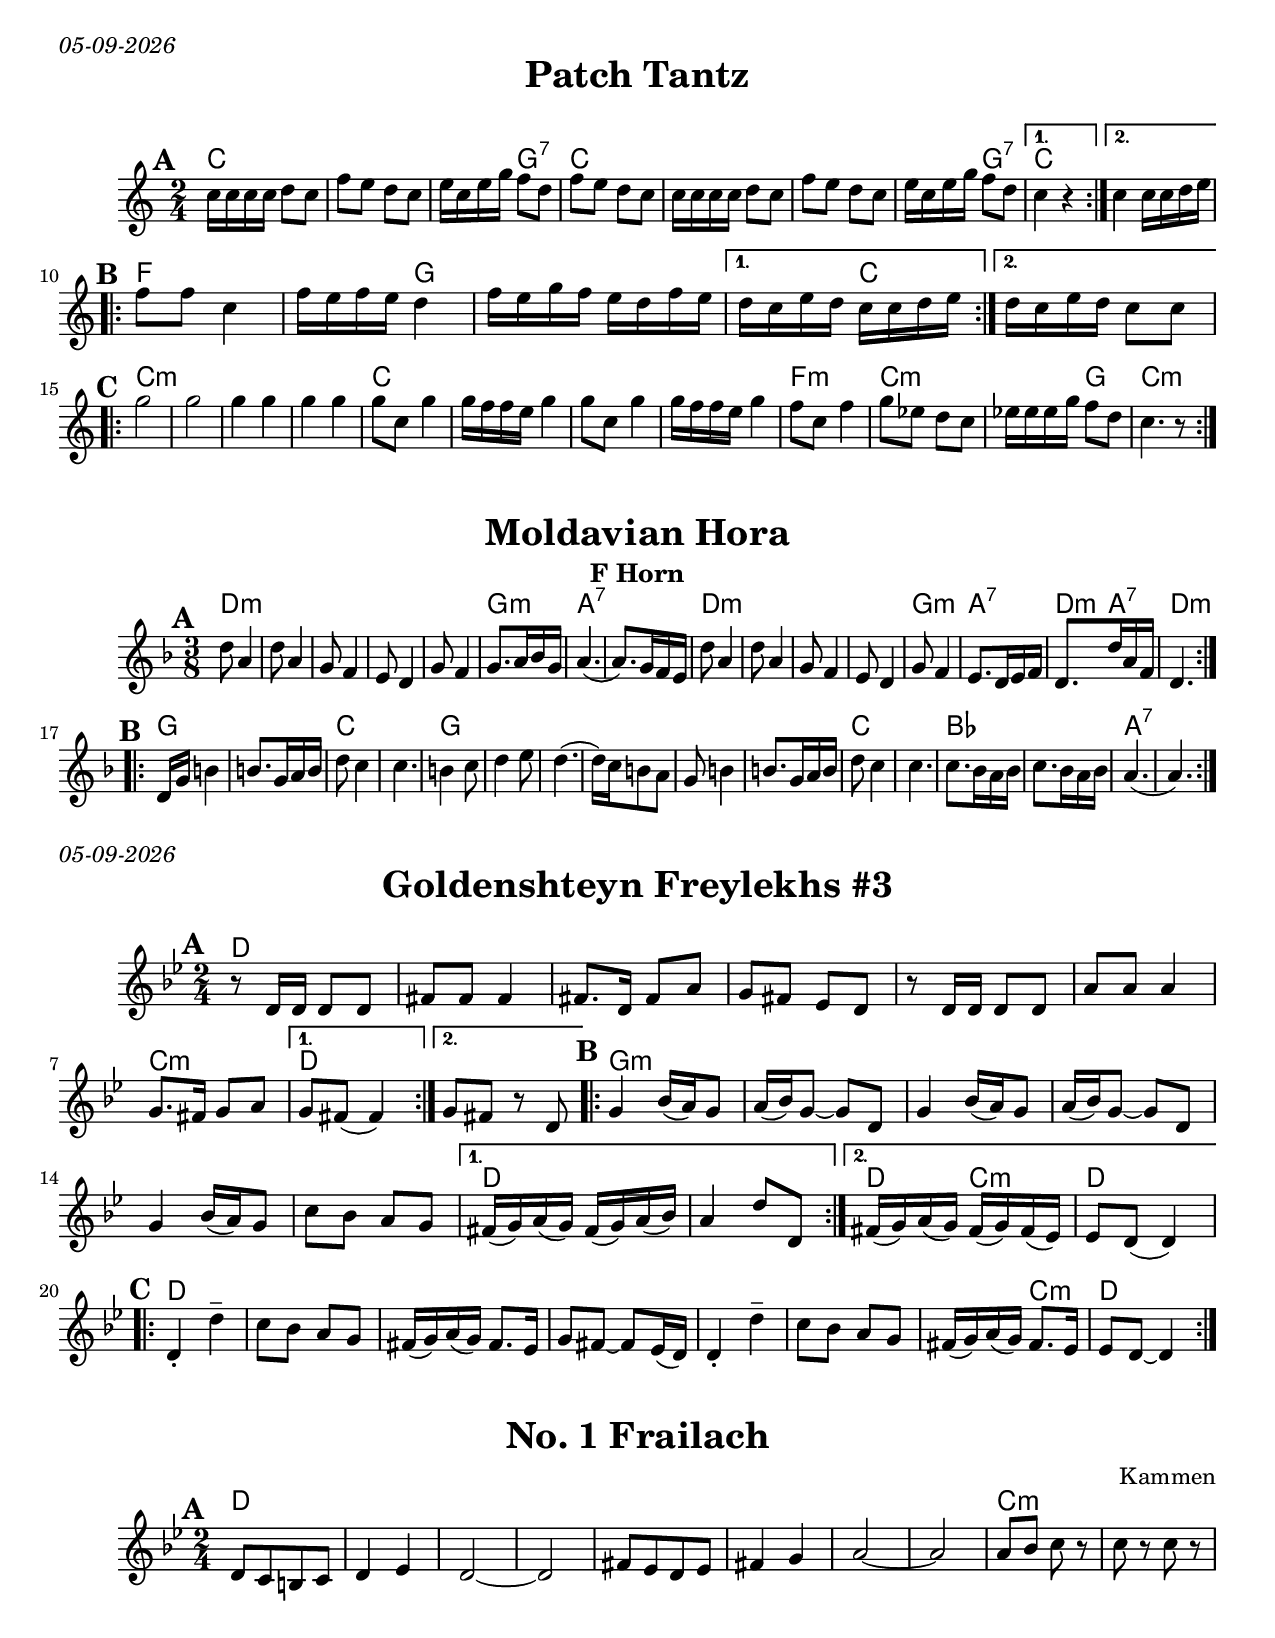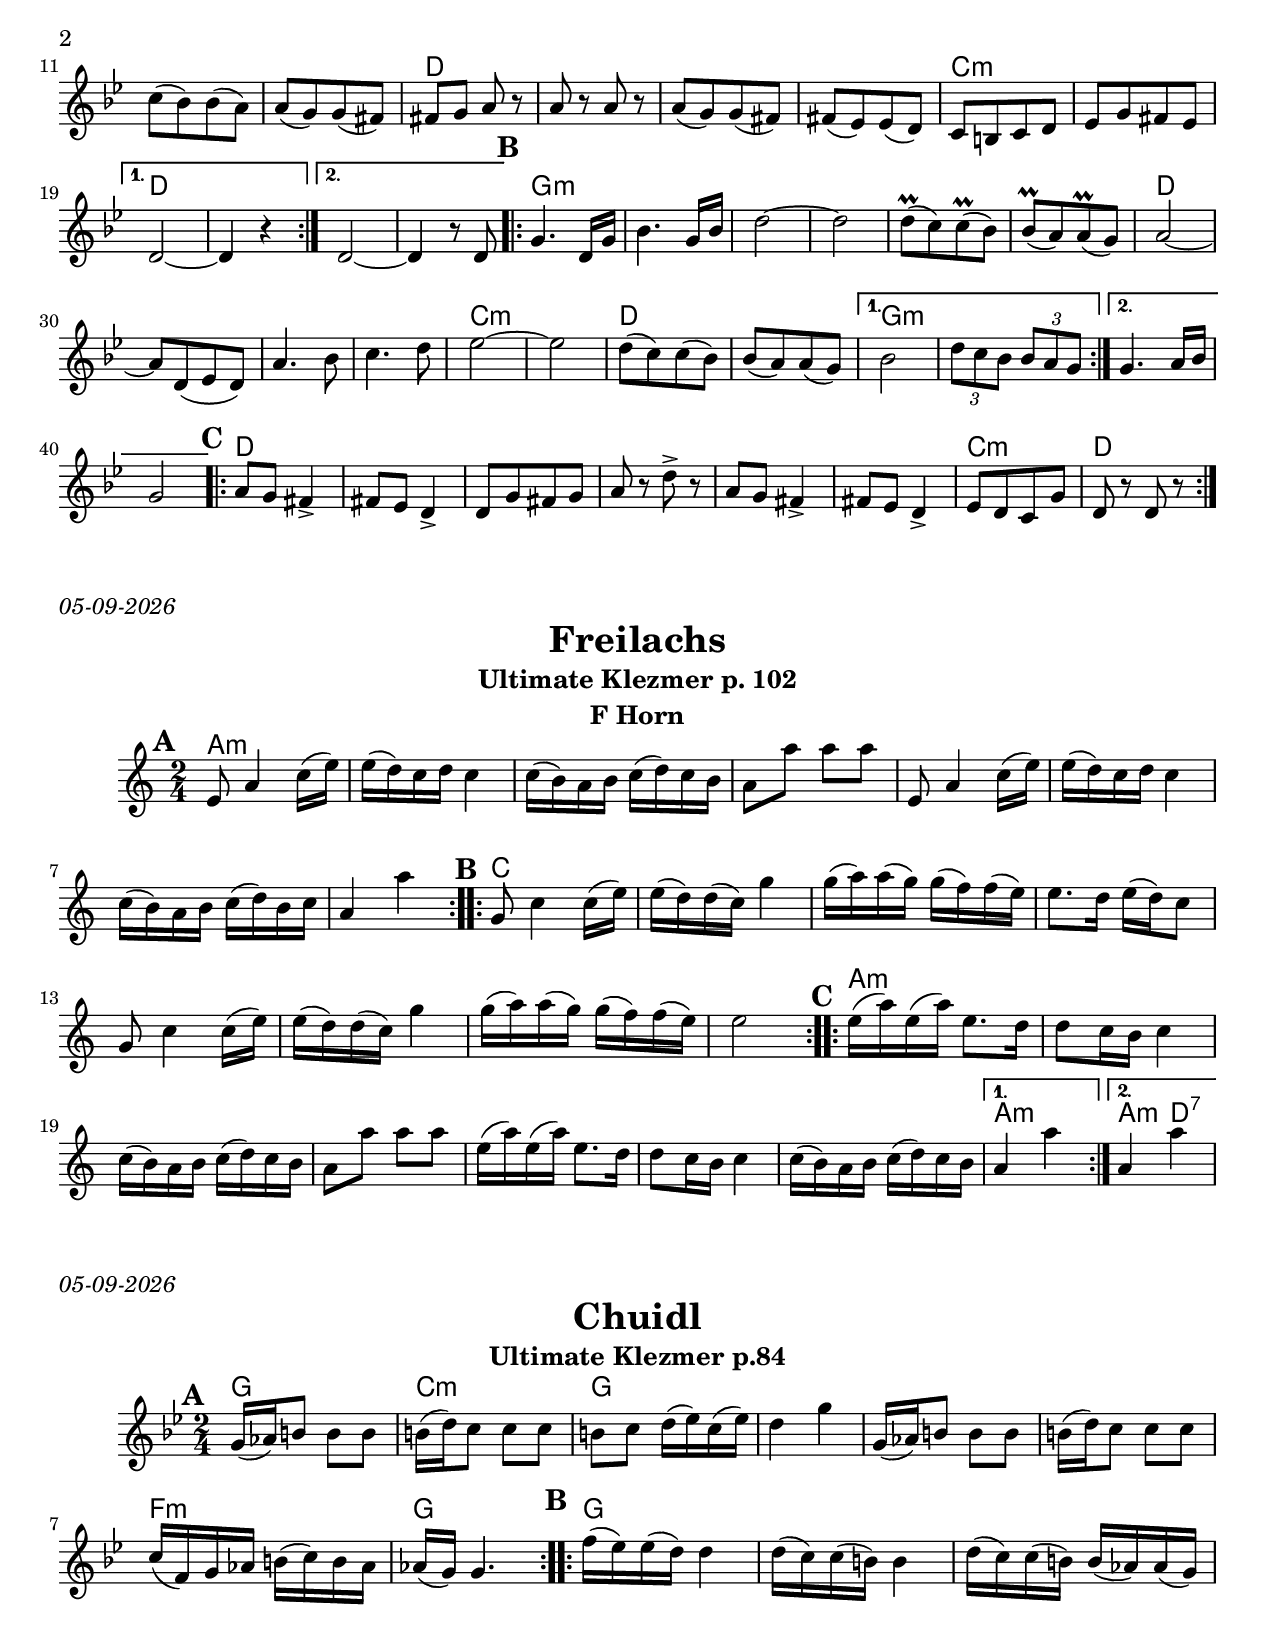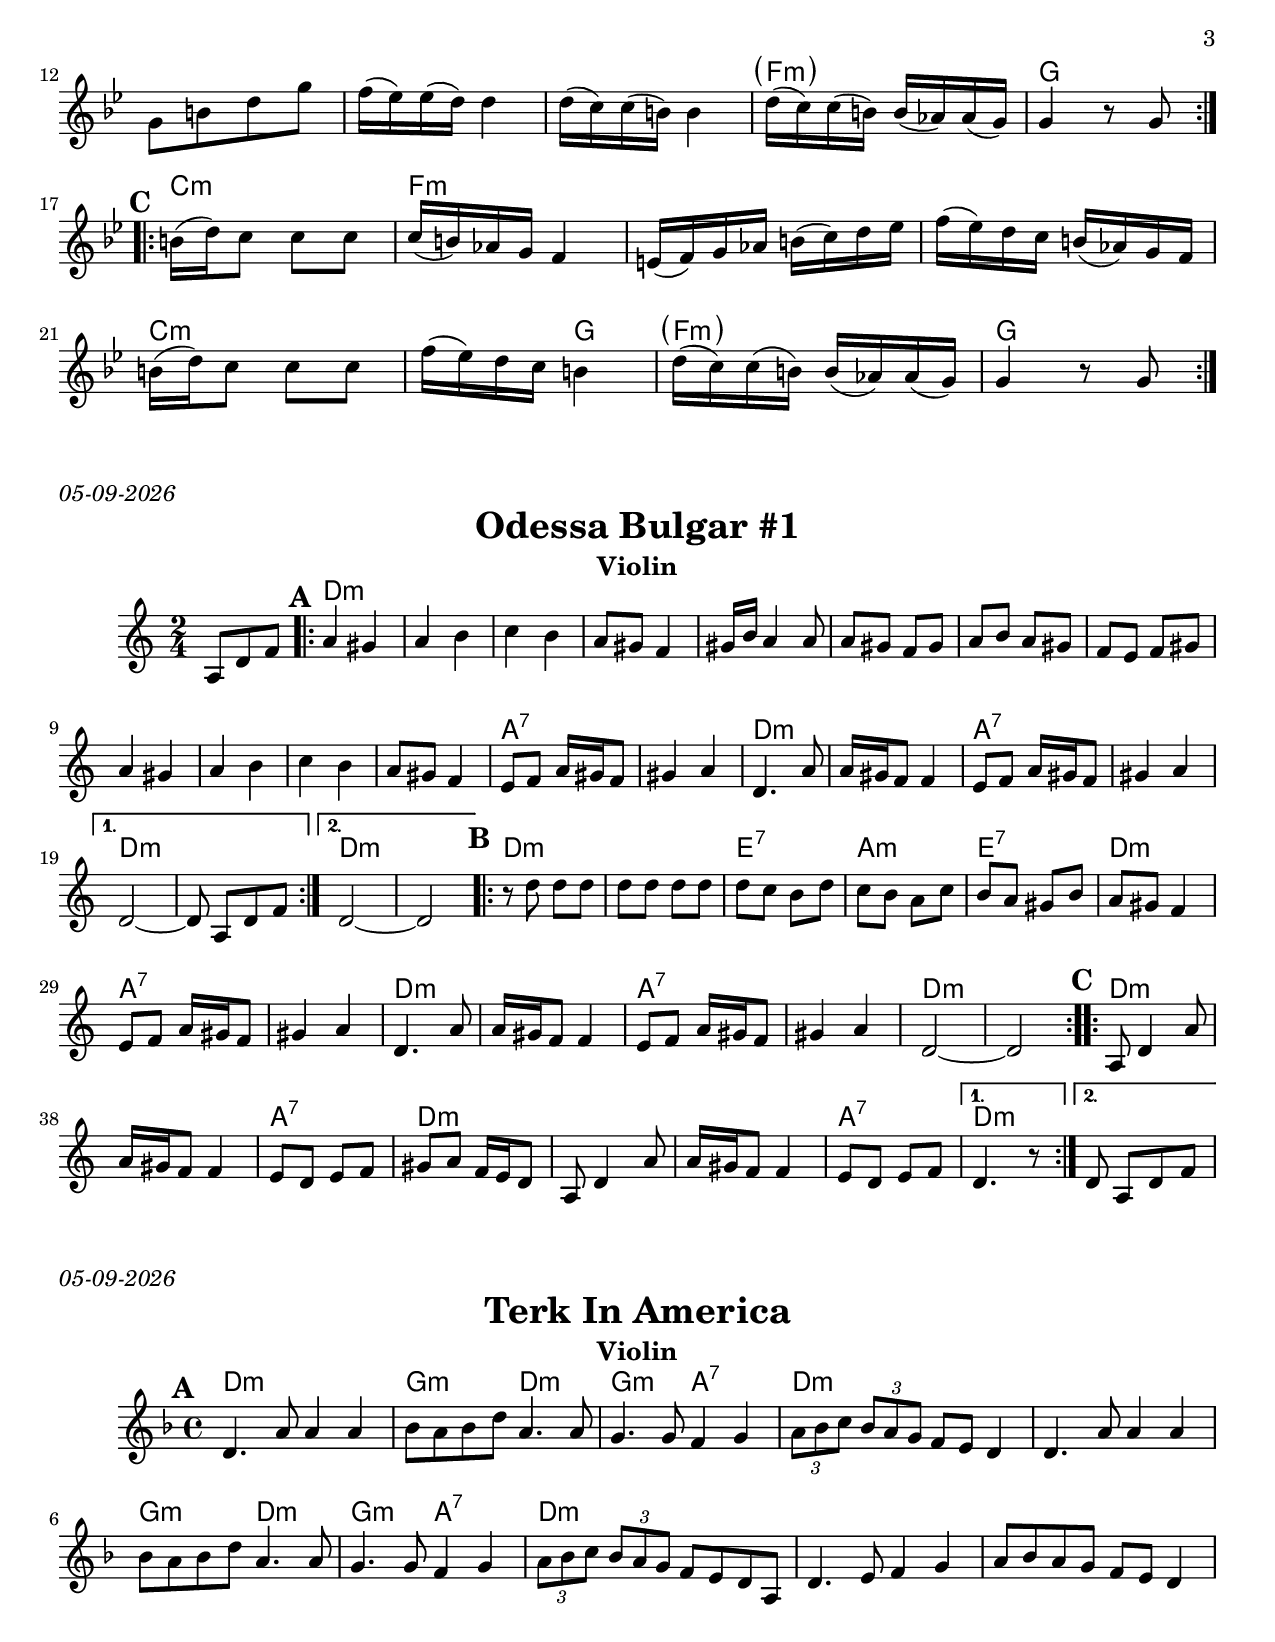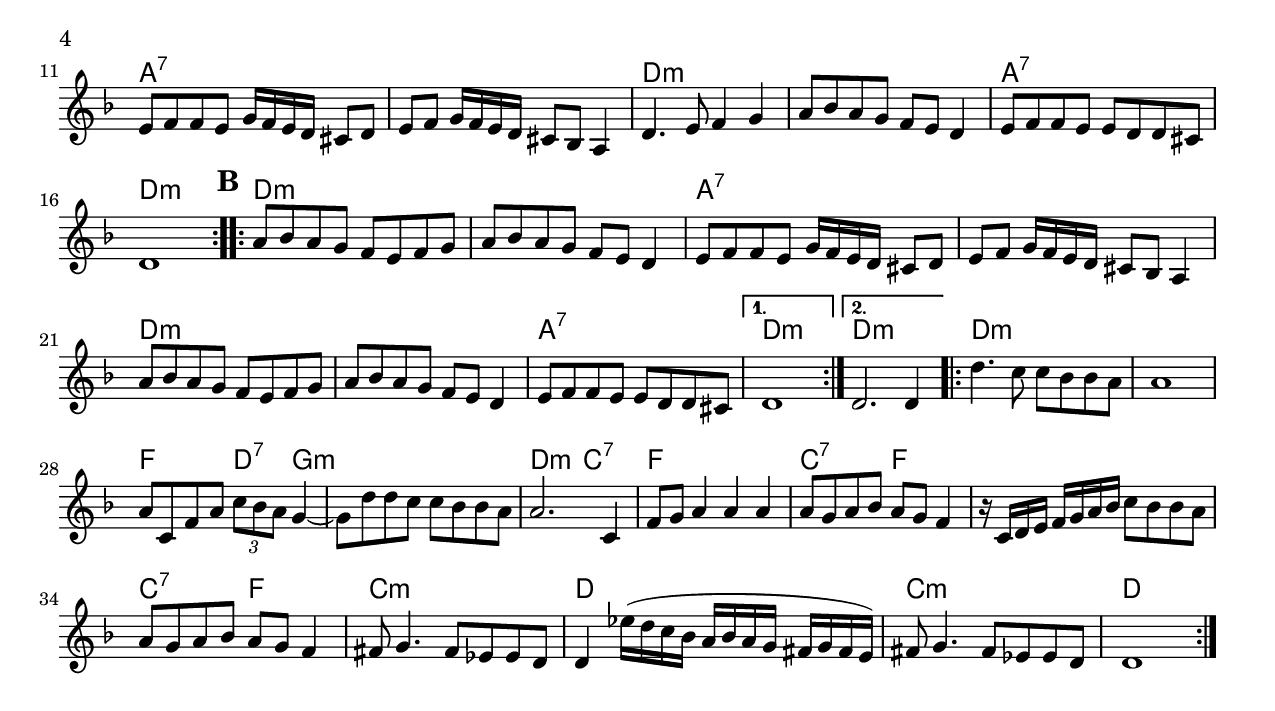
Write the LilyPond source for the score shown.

\version "2.20.0"
\include "english.ly"
\paper{
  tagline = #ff
  print-all-headers = ##t
  #(set-paper-size "letter")
}

\version "2.18.0"
\include "english.ly"
\paper{
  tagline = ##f
  print-all-headers = ##t
}
date = #(strftime "%d-%m-%Y" (localtime (current-time)))
  \markup{ \italic{ \date  }  }

%\markup{ Got something to say? }

global = {
  \clef treble
  \key c \major
  \time 2/4
  \set Score.markFormatter = #format-mark-box-alphabet
}

%#################################### Melody ########################
melody = \relative c'' {
  \global
  %\partial 16*3 a16 d f   %lead in notes

  \repeat volta 2{
    \mark \default
    c16 c c c d8 c|
    f8 e d c
    e16 c e g f8 d
    f8 e d c

    c16 c c c d8 c|
    f8 e d c
    e16 c e g f8 d

  }
  \alternative { {c4 r }{c4 c16 c d e } }
  \break

  \repeat volta 2{
    \mark \default
    f8 f c4
    f16 e f e d4
    f16 e g f e d f e
  }
  \alternative { {  d16 c e d c16 c d e}{  d16 c e d c8 c} }
  \break
  \repeat volta 2{
    \mark \default
    g'2
    g2
    g4 g
    g4 g
    g8 c, g'4
    g16 f f e g4
    g8 c, g'4
    g16 f f e g4
    f8 c f4
    g8 ef d c
    ef16 ef ef g f8 d% d d d g
    c4. r8

  }
  % \alternative { { }{ } }
}
%################################# Lyrics #####################
%\addlyrics{  }
%################################# Chords #######################
harmonies = \chordmode {
  c4*5
  g4:7
  c4*7
  g4:7
  c2*2
  %b
  f4*3
  g4*4
  c4*3
  %c
  c2*4:m
  c2*4
  f2:m
  c4*3:m
  g4
  c2:m
}

\score {
  <<
    \new ChordNames {
      \set chordChanges = ##t
      \harmonies
    }
    \new Staff  \melody
  >>
  \header{
    title= "Patch Tantz"
    subtitle=""
    composer= ""
    instrument =""
    arranger= ""
  }
  \layout{indent = 1.0\cm}
  \midi {
    \tempo 4 = 120

    % \midi { }
  }
}
%{
% more verses:
\markup{}
\markup {
  \fill-line {
    \hspace #0.1 % distance from left margin
    \column {
      \line { "1."
	\column {
	  ""
	}
      }
      \hspace #0.2 % vertical distance between verses
      \line { "2."
	\column {
	 ""
	}
      }
    }
    \hspace #0.1  % horiz. distance between columns
    \column {
      \line { "3."
	\column {
	  ""
	}
      }
      \hspace #0.2 % distance between verses
      \line { "4."
	\column {
	 ""
	}
      }
    }
    \hspace #0.1 % distance to right margin
  }
}

%}


\version "2.20.0"
\include "english.ly"
\pointAndClickOff
% automatically converted from Moldavian Hora.xml

\paper{
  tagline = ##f
  print-all-headers = ##t
  #(set-paper-size "letter")
}
date = #(strftime "%d-%m-%Y" (localtime (current-time)))

%\markup{ \italic{ " Updated " \date  }  }


melody=   \relative c'' {
  \set Score.markFormatter = #format-mark-box-alphabet
  \clef "treble" \key d \minor \time 3/8
  \repeat volta 2 {
    \mark \default
    d8 a4 | % 2
    d8 a4 | % 3
    g8 f4 | % 4
    e8 d4 | % 5
    g8 f4 | % 6

    g8. [ a16 bf16 g16 ] | % 7

    a4. ( | % 8
    a8. ) [ g16 f16 e16 ] | % 9
    d'8 a4 |
    d8 a4 | % 11
    g8 f4 | % 12
    e8 d4 | % 13

    g8 f4 | % 14

    e8. [ d16 e16 f16 ] | % 15

    d8. [ d'16 a16 f16 ] | % 16
    d4. \break
  }
  \repeat volta 2 {
    | % 17
    \mark \default
    d16 [ g16 ] b4 | % 18
    b8. [ g16 a16 b16 ] | % 19
    d8 c4 |
    c4. | % 21
    b4 c8 | % 22
    d4 e8 | % 23
    d4. ( | % 24
    d16 ) [ c16 b8 a8 ] | % 25
    g8 b4 | % 26
    b8. [ g16 a16 b16 ] | % 27
    d8 c4 | % 28
    c4. | % 29

    c8. [ bf16 a16 bf16 ] |
    c8. [ bf16 a16 bf16 ] | % 31

    a4. ( | % 32
    a4. )
  }
}

harmonies =  \chordmode {
  d8:m
  s4*7
  g8.:m
  s8.
  a4.*2:7
  %r4.
  d4.*4:m
  %r4.*3
  g4.:m
  a4.:7
  d8.:m
  a8.:7
  d4.:m
  %part B
  g4.*2 % r4.
  c4.*2 %r4.
  g4.*6 % r4.*5
  c4.*2 % r4.
  bf4.*2 % r4.
  a4.*2:7 %r4.

}

\score {
  <<
    \new ChordNames {
      \set chordChanges = ##f
      \harmonies
    }
    \new Staff
    \melody
  >>
  \header{
    title= "Moldavian Hora"
    subtitle=""
    composer= ""
    instrument = "F Horn"
    arranger= ""
  }
  \layout{indent = 1.0\cm}
  \midi{
    \tempo 4 = 120
  }
}



%{
convert-ly (GNU LilyPond) 2.20.0  convert-ly: Processing `'...
Applying conversion: 2.19.2, 2.19.7, 2.19.11, 2.19.16, 2.19.22,
2.19.24, 2.19.28, 2.19.29, 2.19.32, 2.19.40, 2.19.46, 2.19.49,
2.19.80, 2.20.0
%}

\version "2.20.0"
\include "english.ly"

\paper{
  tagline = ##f
  print-all-headers = ##t
  #(set-paper-size "letter")
}
date = #(strftime "%d-%m-%Y" (localtime (current-time)))

\markup{ \italic{ \date  }  }

%\markup{ Got something to say? }

%#################################### Melody ########################
melody = \relative c' {
  \clef treble
  \key g \minor
  \time 2/4
  \set Score.markFormatter = #format-mark-box-alphabet

  %\partial 16*3 a16 d f   %lead in notes

  \repeat volta 2{
  \mark \default
    r8 d16 d d8 d
    fs8 fs fs4
    fs8. d16 fs8 a|
    g8 fs ef d

    r8 d16 d d8 d|
    a'8 a a4
    g8. fs16 g8 a|

  }
  \alternative { { g8 fs(fs4)}{g8 fs r d |} }

  \repeat volta 2{
  \mark \default
    g4   bf16(a) g8|
    a16(bf)g8~g d
    g4 bf16(a)g8|
    a16(bf)g8~g d

    g4 bf16(a)g8|
    c8 bf a g
  }
  \alternative {
    {
      fs16 (g)a(g) fs(g)a(bf)
      a4 d8 d,
    }
    {
      fs16(g)a(g)fs(g) fs(ef)
      ef8 d(d4)
    }
  }
  \repeat volta 2{
  \break
  \mark \default
    d4-.  d'--
    c8 bf a g
    fs16(g)a(g) fs8. ef16|
    g8 fs~fs ef16(d)|

    d4-. d'--
    c8 bf a g
    fs16(g)a(g) fs8. ef16|
    ef8 d~d4|

  }
}
%################################# Lyrics #####################
%\addlyrics{  }
%################################# Chords #######################
harmonies = \chordmode {
  d2*6
  c2:m
  d2*2
  %b
  g2*6:m
  d4*4
  d4 c4:m
  d2
  %c
  d4*13
  c4:m
  d2
}

\score {
  <<
    \new ChordNames {
      \set chordChanges = ##f
      \harmonies
    }
    \new Staff
    \melody
  >>
  \header{
    title= "Goldenshteyn Freylekhs #3"
    subtitle=""
    composer= ""
    instrument =""
    arranger= ""
  }
  \layout{indent = 1.0\cm}
  \midi{
    \tempo 4 = 120
  }
}


%{
convert-ly (GNU LilyPond) 2.20.0  convert-ly: Processing `'...
Applying conversion: 2.19.2, 2.19.7, 2.19.11, 2.19.16, 2.19.22,
2.19.24, 2.19.28, 2.19.29, 2.19.32, 2.19.40, 2.19.46, 2.19.49,
2.19.80, 2.20.0
%}

\version "2.18.0"
\include "english.ly"
\paper{
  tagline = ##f
  print-all-headers = ##t
  #(set-paper-size "letter")
}
date = #(strftime "%d-%m-%Y" (localtime (current-time)))

%\markup{ \italic{ " Updated " \date  }  }

%\markup{ Got something to say? }

%#################################### Melody ########################
melody = \relative c'{
  \clef treble
  \key g \minor
  \time 2/4
  \set Score.markFormatter = #format-mark-box-alphabet

  %\partial 16*3 a16 d f   %lead in notes

  \repeat volta 2{
  \mark \default
    d8 [c b c]
    d4 ef
    d2~
    d2

    fs8 [ef d ef]
    fs4  g
    a2~
    a2

    a8 bf c r
    c8 r c r
    c8 [(bf) bf (a)] |
    a8[(g)g(fs)]

    fs8 g a r|
    a8 r a r
    a8[(g)g(fs)]
    fs[(ef) ef (d)]

    c8 [b c d]
    ef8 [g fs ef]
  }
  \alternative { {d2~d4 r }{d2~d4 r8 d } }

  \repeat volta 2{
  \mark \default
    g4.  d16 g
    bf4. g16 bf
    d2~
    d2

    d8 \prall [(c) c \prall (bf])
    bf8 \prall [(a)a\prall (g)]
    a2~
    a8 [d, (ef d)] %add a grace

    a'4. bf8
    c4. d8
    ef2~
    ef2

    d8[(c)c(bf)]
    bf[(a)a(g)]


  }
  \alternative {
    {
      bf2
      \tuplet 3/2{d8 c bf}
      \tuplet 3/2 {bf a g}

    }
    {
      g4. a16 bf
      g2
    }
  }

  \repeat volta 2{
  \mark \default
    a8  g fs4 ->
    fs8 ef d4 ->
    d8 [g fs g]
    a8 r d->r

    a8 g fs4 ->
    fs8 ef d4 ->
    ef8 [d c g'-]
    d8 r d r|

  }

}
%################################# Lyrics #####################
%\addlyrics{  }
%################################# Chords #######################
harmonies = \chordmode {
  d2*8
  %r2*15
  %maybe
  %r2*7
  c2*4:m
  %r2*3
  d2*4
  %r2*3
  %end maybe
  c2*2:m
  %r2
  d2*4
  %r2*3
  %b
  g2*6:m
  %r2*5
  d2*4
  %r2*3
  c2*2:m
  %r2
  d2*2
  %r2
  g2*4:m
  %r2*3
  %c
  d2*6
  %r2*5
  c2:m
  d2
}

\score {
  <<
    \new ChordNames {
      \set chordChanges = ##t
      \harmonies
    }
    \new Staff
    \melody
  >>
  \header{
    title= "No. 1 Frailach"
    subtitle=""
    composer= ""
    instrument =""
    arranger= "Kammen"
  }
  \layout{indent = 1.0\cm}
  \midi {
    \tempo 4 = 120

    % \midi { }
  }
}
%{
% more verses:
\markup{}
\markup {
  \fill-line {
    \hspace #0.1 % distance from left margin
    \column {
      \line { "1."
	\column {
	  ""
	}
      }
      \hspace #0.2 % vertical distance between verses
      \line { "2."
	\column {
	 ""
	}
      }
    }
    \hspace #0.1  % horiz. distance between columns
    \column {
      \line { "3."
	\column {
	  ""
	}
      }
      \hspace #0.2 % distance between verses
      \line { "4."
	\column {
	 ""
	}
      }
    }
    \hspace #0.1 % distance to right margin
  }
}

%}

\version "2.18.0"
\include "english.ly"
\pointAndClickOff
\paper{
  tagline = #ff
  print-all-headers = ##t
  #(set-paper-size "letter")
}
date = #(strftime "%d-%m-%Y" (localtime (current-time)))

\markup{ \italic{ \date }  }

%\markup{ Got something to say? }

global = {
  \clef treble
  \key a \minor
  \time 2/4
  \set Score.markFormatter = #format-mark-box-alphabet
}

%#################################### Melody ########################
%melody =  \transpose c d \relative c' {  %transpose for clarinet
melody = \relative c' {
  \global
  %\partial 16*3 a16 d f   %lead in notes

  \repeat volta 2{
   \mark \default
   e8 a4  c16(e)
   e16(d) c d c4
   c16(b) a b c(d) c b
   a8 a' a a

   e,8 a4 c16(e)
   e16(d) c d c4
   c16(b) a b c(d) b c
   a4 a'
  }


  \repeat volta 2{
   \mark \default
   g,8 c4 c16(e)
   e16(d) d(c) g'4
   g16(a) a(g) g(f) f(e)
   e8. d16 e(d) c8

   g8 c4 c16(e)
   e16(d) d(c) g'4
   g16(a) a(g) g(f) f(e)
   e2
  }

 \repeat volta 2{
 \mark \default
 e16(a) e (a) e8. d16
 d8 c16 b c4
 c16(b) a b c(d) c b
 a8 a' a a

 e16(a) e (a) e8. d16
 d8 c16 b c4
 c16(b) a b c(d) c b
 %a4 a'
 }
 \alternative{
   {a4 a'}
   {a,4 a'}
}
}
%################################# Lyrics #####################
%\addlyrics{ \set stanza = #"1. " }
%################################# Chords #######################
harmonies = \chordmode {
  a2*8:m
  c2*8
  a2*7:m
  a2:m
  a4:m d4:7

}

\score {
  % transpose score below
  %\transpose c d
  <<
    \new ChordNames {
      \set chordChanges = ##f
      \harmonies
    }
    \new Staff   \melody
  >>
  \header{
    title= "Freilachs"
    subtitle="Ultimate Klezmer p. 102"
    composer= ""
    instrument = "F Horn"
    arranger= ""
  }
  \layout{indent = 1.0\cm}
  \midi {
    \tempo 4 = 120

    % \midi { }
  }
}
%{
% more verses:
\markup{}
\markup {
  \font-size #2
  \fill-line {
    \hspace #0.1 % distance from left margin
    \column {
      \line { "1."
	\column {
	  ""
	}
      }
      \hspace #0.2 % vertical distance between verses
      \line { "2."
	\column {
	 ""
	}
      }
    }
    \hspace #0.1  % horiz. distance between columns
    \column {
      \line { "3."
	\column {
	  ""
	}
      }
      \hspace #0.2 % distance between verses
      \line { "4."
	\column {
	 ""
	}
      }
    }
    \hspace #0.1 % distance to right margin
  }
}

%}

\version "2.18.0"
\include "english.ly"
\paper{
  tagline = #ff
  print-all-headers = ##t
  #(set-paper-size "letter")
}
date = #(strftime "%d-%m-%Y" (localtime (current-time)))

\markup{ \italic{ \date }  }

%\markup{ Got something to say? }

global = {
  \clef treble
  \key g \minor
  \time 2/4
  \set Score.markFormatter = #format-mark-box-alphabet
}

%#################################### Melody ########################
%melody =  \transpose c d \relative c' {  %transpose for clarinet
melody = \relative c'' {
  \global
  %\partial 16*3 a16 d f   %lead in notes

  \repeat volta 2{
   \mark \default
   g16(af) b8 b b
   b16 (d)c8 c c
   b8 c d16(ef) c(ef)
   d4 g

   g,16(af) b8 b b
   b16 (d)c8 c c
   c16(f,) g af b(c) b af
   af16(g) g4.
  }

 % \break
  \repeat volta 2{
   \mark \default
   f'16(ef) ef(d) d4
   d16(c) c(b) b4
   d16(c) c(b) b(af) af(g)
   g8 [b d g]

   f16(ef) ef(d) d4
   d16(c) c(b) b4
   d16(c) c(b) b(af) af(g)
   g4 r8 g
    \break
  }


  \repeat volta 2{
  \mark \default
  b16(d) c8 c c
  c16 (b) af g f4
  e16(f) g af  b(c) d ef %not marked?
  f16(ef) d c b(af) g f

  b16(d) c8 c c
  f16(ef) d c b4
  d16(c) c(b) b(af) af(g)
   g4 r8 g

  }
}
%################################# Lyrics #####################
%\addlyrics{ \set stanza = #"1. " }
%################################# Chords #######################
harmonies = \chordmode {
  g2
  c2:m
  g2*4
  f2:m
  g2
  %b
  g2*6
  \parenthesize f2:m
  g2
  %c
  c2:m
  f2*3:m
  c4*3:m
  g4
  \parenthesize f2:m
  g2


}

\score {
  % transpose score below
  %\transpose c d
  <<
    \new ChordNames {
      \set chordChanges = ##f
      \harmonies
    }
    \new Staff   \melody
  >>
  \header{
    title= "Chuidl"
    subtitle="Ultimate Klezmer p.84"
    composer= ""
    instrument =""
    arranger= ""
  }
  \layout{indent = 1.0\cm}
  \midi {
    \tempo 4 = 120

    % \midi { }
  }
}
%{
% more verses:
\markup{}
\markup {
  \font-size #2
  \fill-line {
    \hspace #0.1 % distance from left margin
    \column {
      \line { "1."
	\column {
	  ""
	}
      }
      \hspace #0.2 % vertical distance between verses
      \line { "2."
	\column {
	 ""
	}
      }
    }
    \hspace #0.1  % horiz. distance between columns
    \column {
      \line { "3."
	\column {
	  ""
	}
      }
      \hspace #0.2 % distance between verses
      \line { "4."
	\column {
	 ""
	}
      }
    }
    \hspace #0.1 % distance to right margin
  }
}

%}

\version "2.20.0"
\include "english.ly"
\paper{
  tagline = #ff
  print-all-headers = ##t
  #(set-paper-size "letter")
}
date = #(strftime "%d-%m-%Y" (localtime (current-time)))

\markup{ \italic{ \date }  }

%\markup{ Got something to say? }

global = {
  \clef treble
  \key c \major
  \time 2/4
  \set Score.markFormatter = #format-mark-box-alphabet
}

%#################################### Melody ########################
%melody =  \transpose c d \relative c' {  %transpose for clarinet
melody = \relative c' {
  \global
  \partial 8*3 a8 [d f]    %lead in notes

  \repeat volta 2{
   \mark \default
   a4 gs
   a b
   c4 b
   a8 [gs] f4|

   gs16 [b] a4 a8|
   a8 [gs] f [gs]
   a8 b a gs f e f gs
   a4 gs

   a b
   c4 b
   a8 gs f4
   e8 f a16 gs f8
   gs4 a
   d,4. a'8
   a16 gs f8 f4
   e8 f a16 gs f8
   gs4 a
  }
  \alternative {
    {d,2~ d8 a [d f] }
    {d2~d2}
  }

  \repeat volta 2{
   \mark \default
   r8 d' d d
   d8 d d d
   d8 c b d
   c8 b a c
   b8 a gs b
   a8 gs f4e8 f a16 gs f8
  gs4 a
  d,4. a'8
  a16 gs f8 f4
  %gs8 a f16 e d8
  e8 f a16 gs f8
  gs4 a
  d,2~d2
  }

   \repeat volta 2{
     \mark \default
     a8 d4 a'8
     a16 gs f8 f4
     e8 d e f
     gs8 a  f16 e d8

     a8 d4 a'8
     a16 gs f8 f4
     e8 d e f|
  }
  \alternative{
  {d4. r8}
  {d8 a [d f]}
  }

}


%################################# Lyrics #####################
%\addlyrics{ \set stanza = #"1. " }
%################################# Chords #######################
harmonies = \chordmode {
s8*3
d2*12:m
a2*2:7
d2*2:m
a2*2:7
d2*2:m
d2*2:m
%b
d2*2:m
e2:7
a2:m
e2:7
d2:m
a2*2:7
d2*2:m
a2*2:7
d2*2:m
%c
d2*2:m
a2:7
d2*3:m
a2:7
d2:m
}

\score {
  % transpose score below
  %\transpose c d
  <<
    \new ChordNames {
      \set chordChanges = ##f
      \harmonies
    }
    \new Staff   \melody
  >>
  \header{
    title= "Odessa Bulgar #1"
    subtitle=""
    composer= ""
    instrument = "Violin"
    arranger= ""
  }
  \midi{\tempo 4 = 120}
  \layout{indent = 1.0\cm}
}
%{
% more verses:
\markup{}
\markup {
  \font-size #2
  \fill-line {
    \hspace #0.1 % distance from left margin
    \column {
      \line { "1."
	\column {
	  ""
	}
      }
      \hspace #0.2 % vertical distance between verses
      \line { "2."
	\column {
	 ""
	}
      }
    }
    \hspace #0.1  % horiz. distance between columns
    \column {
      \line { "3."
	\column {
	  ""
	}
      }
      \hspace #0.2 % distance between verses
      \line { "4."
	\column {
	 ""
	}
      }
    }
    \hspace #0.1 % distance to right margin
  }
}

%}

\version "2.20.0"
\include "english.ly"
\paper{
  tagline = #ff
  print-all-headers = ##t
  #(set-paper-size "letter")
}
date = #(strftime "%d-%m-%Y" (localtime (current-time)))

\markup{ \italic{ \date }  }

%\markup{ Got something to say? }

global = {
  \clef treble
  \key d \minor
  \time 4/4
  \set Score.markFormatter = #format-mark-box-alphabet
}

%#################################### Melody ########################
%melody =  \transpose c d \relative c' {  %transpose for clarinet
melody = \relative c' {
  \global
  %\partial 4 g4    %lead in notes

  \repeat volta 2{
   \mark \default
   d4. a'8 a4 a
   bf8 a bf d a4. a8
   g4. g8 f4 g
   \times 2/3{a8 bf c} \times 2/3{bf a g} f e d4

   d4. a'8 a4 a
   bf8 a bf d a4. a8
   g4. g8 f4 g
   \times 2/3{a8 bf c} \times 2/3{bf a g} f e d a

   d4. e8 f4 g
   a8 bf a g f e d4
   e8 f f e g16 f e d cs8 d |
   e8 f g16 f e d cs8 bf a4

   d4. e8 f4 g
   a8 bf a g f e d4
   e8 f f e e d d cs
   d1
  }


  \repeat volta 2{
   \mark \default
   a'8 bf a g f e f g
   a8 bf a g f e d4
   e8 f f e g16 f e d cs8 d

   e8 f g16 f e d cs8 bf a4|
   a'8 bf a g f e f g|
   a8 bf a g f e d4|
   e8 f f e e d d cs
  }
   \alternative {
     {d1 }
     {d2. d4 }
   }

  \repeat volta 2{
  d'4. c8 c bf bf a
  a1
  a8 c, f a \times 2/3{c bf a} g4~
  g8 d' d c c bf bf a

  a2. c,4
  f8 g a4 a a|
  a8 g a bf a g f4
  r16 c d e  f g a bf c8 bf bf a

  a8 g a bf a g f4
  fs8 g4. fs8 ef ef d
  d4 ef'16( d c bf a bf a g fs g fs e)
  fs8 g4. fs8 ef ef d
  d1
  }
}
%################################# Lyrics #####################
%\addlyrics{ \set stanza = #"1. " }
%################################# Chords #######################
harmonies = \chordmode {
  d1:m
  g2:m
  d2:m
  g2:m a2:7
  d1*2:m
  g2:m d2:m
  g2:m a2:7
  d1*3:m
  a1*2:7
  d1*2:m
  a1:7
  d1:m
  %b
  d1*2:m
  a1*2:7
  d1*2:m
  a1:7
  d1:m
  d1:m
  %
  d1*2:m
  f2 d4:7 g4*5:m
  d2:m c2:7
  f1
  c2:7 f2*3

  c2:7 f2
  c1:m
  d1
  c1:m
  d1

}

\score {
  % transpose score below
  %\transpose c d
  <<
    \new ChordNames {
      \set chordChanges = ##f
      \harmonies
    }
    \new Staff   \melody
  >>
  \header{
    title= "Terk In America"
    subtitle=""
    composer= ""
    instrument = "Violin"
    arranger= ""
  }
  \midi{\tempo 4 = 120}
  \layout{indent = 1.0\cm}
}
%{
% more verses:
\markup{}
\markup {
  \font-size #2
  \fill-line {
    \hspace #0.1 % distance from left margin
    \column {
      \line { "1."
	\column {
	  ""
	}
      }
      \hspace #0.2 % vertical distance between verses
      \line { "2."
	\column {
	 ""
	}
      }
    }
    \hspace #0.1  % horiz. distance between columns
    \column {
      \line { "3."
	\column {
	  ""
	}
      }
      \hspace #0.2 % distance between verses
      \line { "4."
	\column {
	 ""
	}
      }
    }
    \hspace #0.1 % distance to right margin
  }
}

%}
